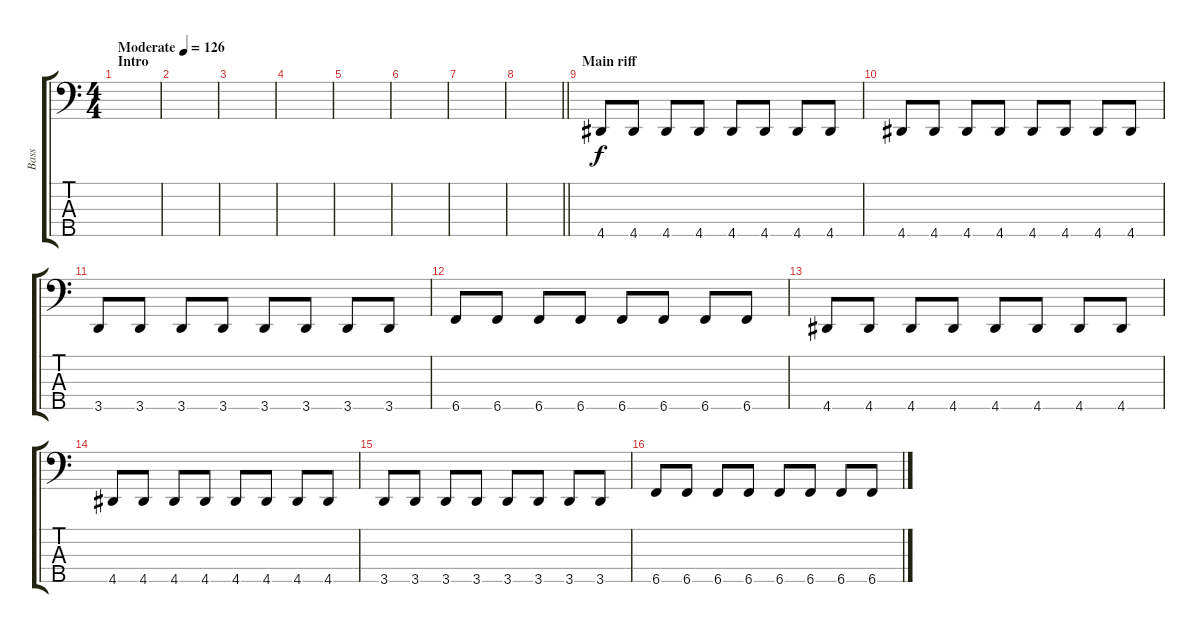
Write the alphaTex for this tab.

\track ("Bass" "Bass") {instrument electricbassfinger}
\staff {score tabs}
\tuning (G2 D2 A1 E1 B0) {hide}
\ts (4 4)
\section ("" "Intro")
\tempo (126 "Moderate")
\clef f4
\ks c
|
|
|
|
|
|
|
\barLineRight lightlight
|
\section ("" "Main riff")
4.5.8 4.5.8 4.5.8 4.5.8 4.5.8 4.5.8 4.5.8 4.5.8 |
4.5.8 4.5.8 4.5.8 4.5.8 4.5.8 4.5.8 4.5.8 4.5.8 |
3.5.8 3.5.8 3.5.8 3.5.8 3.5.8 3.5.8 3.5.8 3.5.8 |
6.5.8 6.5.8 6.5.8 6.5.8 6.5.8 6.5.8 6.5.8 6.5.8 |
4.5.8 4.5.8 4.5.8 4.5.8 4.5.8 4.5.8 4.5.8 4.5.8 |
4.5.8 4.5.8 4.5.8 4.5.8 4.5.8 4.5.8 4.5.8 4.5.8 |
3.5.8 3.5.8 3.5.8 3.5.8 3.5.8 3.5.8 3.5.8 3.5.8 |
6.5.8 6.5.8 6.5.8 6.5.8 6.5.8 6.5.8 6.5.8 6.5.8
